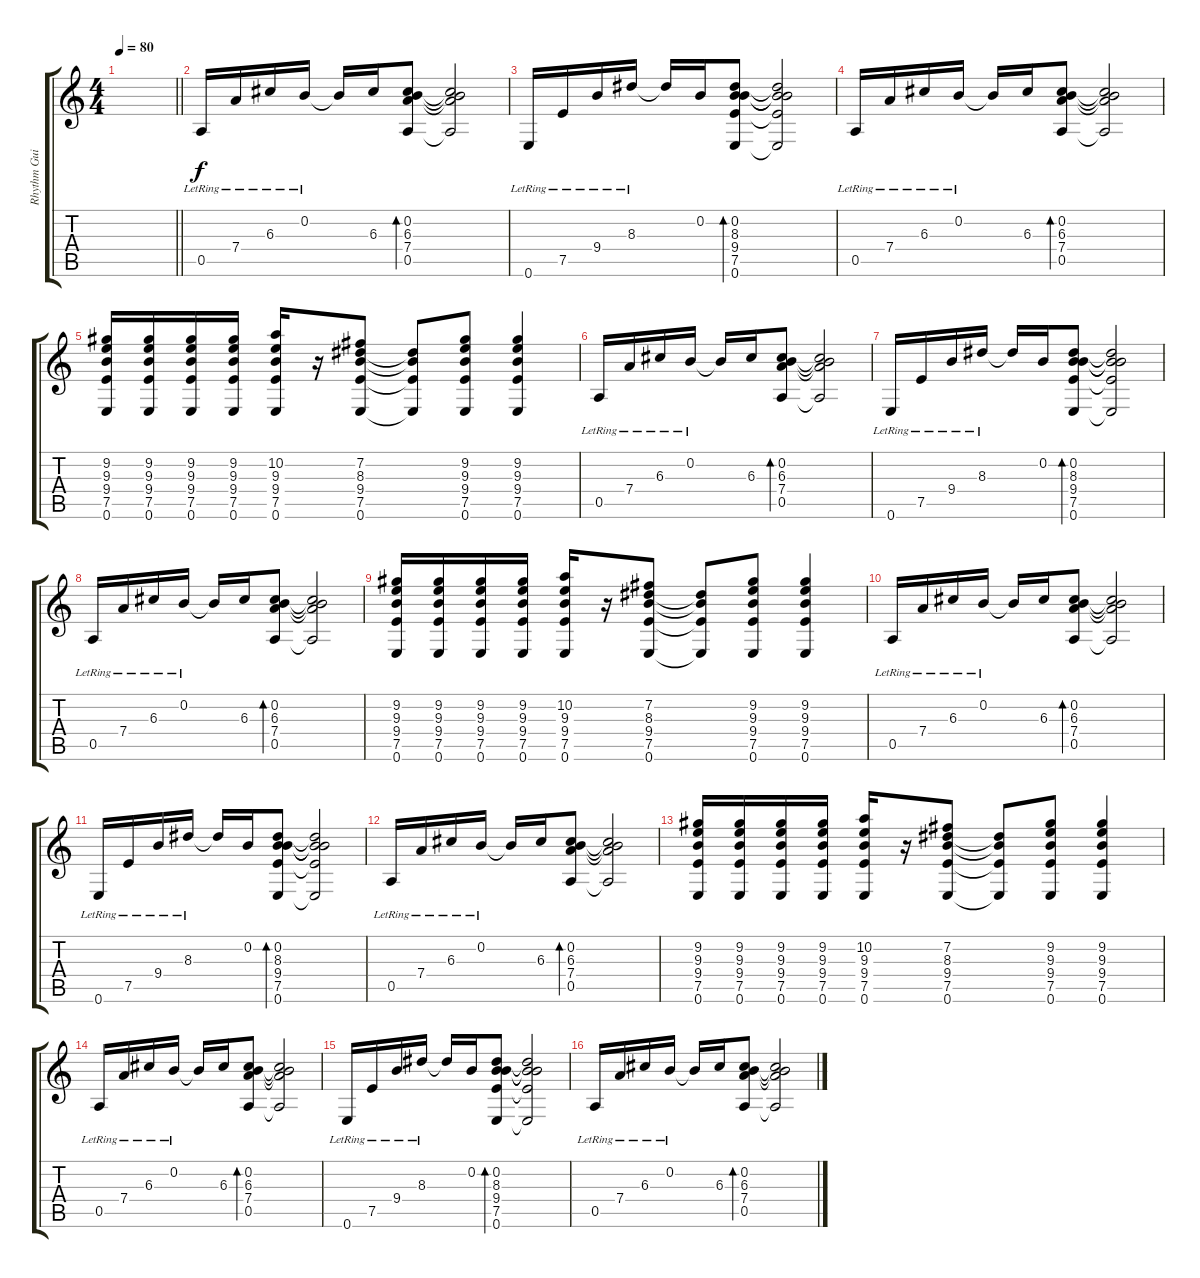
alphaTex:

\track ("Rhythm Guitar" "Rhythm Gui") {instrument electricguitarclean}
\staff {score tabs}
\tuning (E4 B3 G3 D3 A2 E2) {hide}
\ts (4 4)
\tempo 80
\clef g2
\barLineRight lightlight
\ks c
|
0.5{lr}.16 7.4{lr}.16 6.3{lr}.16 0.2{lr}.16 0.2{t}.16 6.3.16 (0.2 6.3 7.4 0.5).8{bd 120} (0.2{t} 6.3{t} 7.4{t} 0.5{t}).2 |
0.6{lr}.16 7.5{lr}.16 9.4{lr}.16 8.3{lr}.16 8.3{t}.16 0.2.16 (0.2 8.3 9.4 7.5 0.6).8{bd 120} (0.2{t} 8.3{t} 9.4{t} 7.5{t} 0.6{t}).2 |
0.5{lr}.16 7.4{lr}.16 6.3{lr}.16 0.2{lr}.16 0.2{t}.16 6.3.16 (0.2 6.3 7.4 0.5).8{bd 120} (0.2{t} 6.3{t} 7.4{t} 0.5{t}).2 |
(9.2 9.3 9.4 7.5 0.6).16 (9.2 9.3 9.4 7.5 0.6).16 (9.2 9.3 9.4 7.5 0.6).16 (9.2 9.3 9.4 7.5 0.6).16 (10.2 9.3 9.4 7.5 0.6).16 r.16 (7.2 8.3 9.4 7.5 0.6).8 (8.3{t} 9.4{t} 7.5{t} 0.6{t}).8 (9.2 9.3 9.4 7.5 0.6).8 (9.2 9.3 9.4 7.5 0.6).4 |
0.5{lr}.16 7.4{lr}.16 6.3{lr}.16 0.2{lr}.16 0.2{t}.16 6.3.16 (0.2 6.3 7.4 0.5).8{bd 120} (0.2{t} 6.3{t} 7.4{t} 0.5{t}).2 |
0.6{lr}.16 7.5{lr}.16 9.4{lr}.16 8.3{lr}.16 8.3{t}.16 0.2.16 (0.2 8.3 9.4 7.5 0.6).8{bd 120} (0.2{t} 8.3{t} 9.4{t} 7.5{t} 0.6{t}).2 |
0.5{lr}.16 7.4{lr}.16 6.3{lr}.16 0.2{lr}.16 0.2{t}.16 6.3.16 (0.2 6.3 7.4 0.5).8{bd 120} (0.2{t} 6.3{t} 7.4{t} 0.5{t}).2 |
(9.2 9.3 9.4 7.5 0.6).16 (9.2 9.3 9.4 7.5 0.6).16 (9.2 9.3 9.4 7.5 0.6).16 (9.2 9.3 9.4 7.5 0.6).16 (10.2 9.3 9.4 7.5 0.6).16 r.16 (7.2 8.3 9.4 7.5 0.6).8 (8.3{t} 9.4{t} 7.5{t} 0.6{t}).8 (9.2 9.3 9.4 7.5 0.6).8 (9.2 9.3 9.4 7.5 0.6).4 |
0.5{lr}.16 7.4{lr}.16 6.3{lr}.16 0.2{lr}.16 0.2{t}.16 6.3.16 (0.2 6.3 7.4 0.5).8{bd 120} (0.2{t} 6.3{t} 7.4{t} 0.5{t}).2 |
0.6{lr}.16 7.5{lr}.16 9.4{lr}.16 8.3{lr}.16 8.3{t}.16 0.2.16 (0.2 8.3 9.4 7.5 0.6).8{bd 120} (0.2{t} 8.3{t} 9.4{t} 7.5{t} 0.6{t}).2 |
0.5{lr}.16 7.4{lr}.16 6.3{lr}.16 0.2{lr}.16 0.2{t}.16 6.3.16 (0.2 6.3 7.4 0.5).8{bd 120} (0.2{t} 6.3{t} 7.4{t} 0.5{t}).2 |
(9.2 9.3 9.4 7.5 0.6).16 (9.2 9.3 9.4 7.5 0.6).16 (9.2 9.3 9.4 7.5 0.6).16 (9.2 9.3 9.4 7.5 0.6).16 (10.2 9.3 9.4 7.5 0.6).16 r.16 (7.2 8.3 9.4 7.5 0.6).8 (8.3{t} 9.4{t} 7.5{t} 0.6{t}).8 (9.2 9.3 9.4 7.5 0.6).8 (9.2 9.3 9.4 7.5 0.6).4 |
0.5{lr}.16 7.4{lr}.16 6.3{lr}.16 0.2{lr}.16 0.2{t}.16 6.3.16 (0.2 6.3 7.4 0.5).8{bd 120} (0.2{t} 6.3{t} 7.4{t} 0.5{t}).2 |
0.6{lr}.16 7.5{lr}.16 9.4{lr}.16 8.3{lr}.16 8.3{t}.16 0.2.16 (0.2 8.3 9.4 7.5 0.6).8{bd 120} (0.2{t} 8.3{t} 9.4{t} 7.5{t} 0.6{t}).2 |
0.5{lr}.16 7.4{lr}.16 6.3{lr}.16 0.2{lr}.16 0.2{t}.16 6.3.16 (0.2 6.3 7.4 0.5).8{bd 120} (0.2{t} 6.3{t} 7.4{t} 0.5{t}).2
